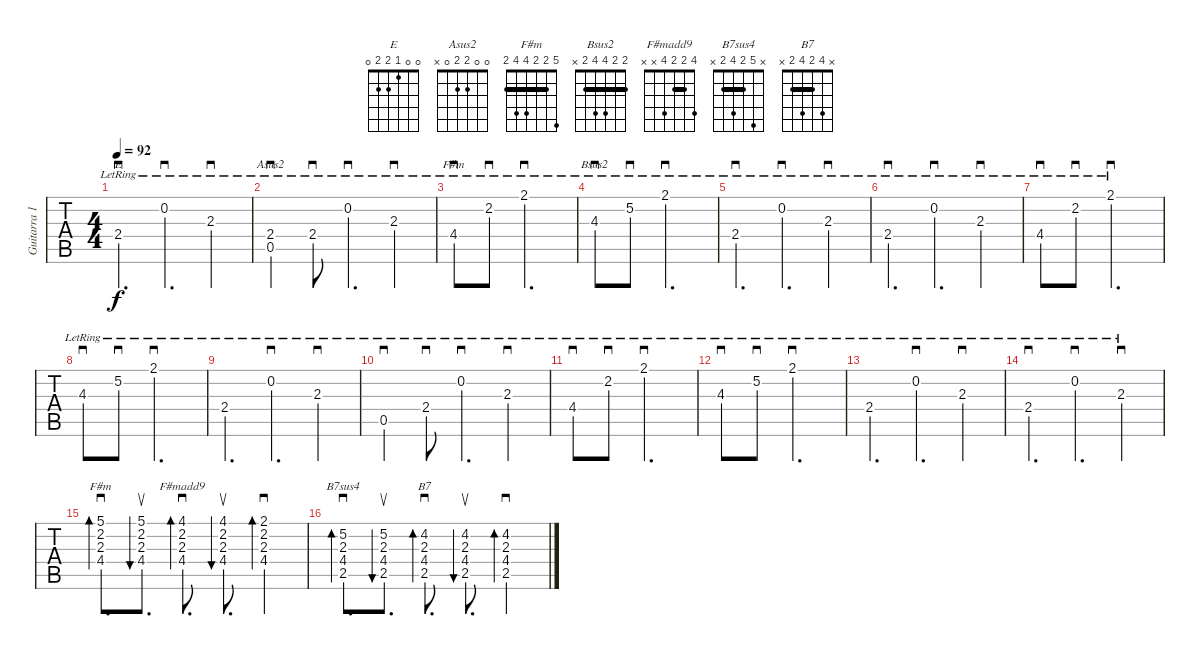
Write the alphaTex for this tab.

\track ("Guitarra 1" "Guitarra 1") {instrument distortionguitar}
\staff {tabs}
\tuning (E4 B3 G3 D3 A2 E2) {hide}
\chord ("E" 0 0 1 2 2 0)
\chord ("Asus2" 0 0 2 2 0 x)
\chord ("F#m" 2 2 2 4 4 2) {barre 2}
\chord ("Bsus2" 2 2 4 4 2 x) {barre 2}
\chord ("F#m" 5 2 2 4 4 2) {barre 2}
\chord ("F#madd9" 4 2 2 4 x x) {barre 2}
\chord ("B7sus4" x 5 2 4 2 x) {barre 2}
\chord ("B7" x 4 2 4 2 x) {barre 2}
\ts (4 4)
\tempo 92
\clef g2
\ks c
2.4{lr}.4{d sd ch "E" dy f} 0.2{lr}.4{d sd} 2.3{lr}.4{sd} |
(2.4 0.5{lr}).4{sd ch "Asus2"} 2.4{lr}.8{sd} 0.2{lr}.4{d sd} 2.3{lr}.4{sd} |
4.4{lr}.8{sd ch "F#m"} 2.2{lr}.8{sd} 2.1{lr}.2{d sd} |
4.3{lr}.8{sd ch "Bsus2"} 5.2{lr}.8{sd} 2.1{lr}.2{d sd} |
2.4{lr}.4{d sd} 0.2{lr}.4{d sd} 2.3{lr}.4{sd} |
2.4{lr}.4{d sd} 0.2{lr}.4{d sd} 2.3{lr}.4{sd} |
4.4{lr}.8{sd} 2.2{lr}.8{sd} 2.1{lr}.2{d sd} |
4.3{lr}.8{sd} 5.2{lr}.8{sd} 2.1{lr}.2{d sd} |
2.4{lr}.4{d} 0.2{lr}.4{d sd} 2.3{lr}.4{sd} |
0.5{lr}.4{sd} 2.4{lr}.8{sd} 0.2{lr}.4{d sd} 2.3{lr}.4{sd} |
4.4{lr}.8{sd} 2.2{lr}.8{sd} 2.1{lr}.2{d sd} |
4.3{lr}.8{sd} 5.2{lr}.8{sd} 2.1{lr}.2{d sd} |
2.4{lr}.4{d} 0.2{lr}.4{d sd} 2.3{lr}.4{sd} |
2.4{lr}.4{d sd} 0.2{lr}.4{d sd} 2.3{lr}.4{sd} |
(5.1 2.2 2.3 4.4).8{d sd bd 60 ch "F#m"} (5.1 2.2 2.3 4.4).8{d su bu 60} (4.1 2.2 2.3 4.4).8{d sd bd 60 ch "F#madd9"} (4.1 2.2 2.3 4.4).8{d su bu 60} (2.1 2.2 2.3 4.4).4{sd bd 60} |
(5.2 2.3 4.4 2.5).8{d sd bd 60 ch "B7sus4"} (5.2 2.3 4.4 2.5).8{d su bu 60} (4.2 2.3 4.4 2.5).8{d sd bd 60 ch "B7"} (4.2 2.3 4.4 2.5).8{d su bu 60} (4.2 2.3 4.4 2.5).4{sd bd 60}
